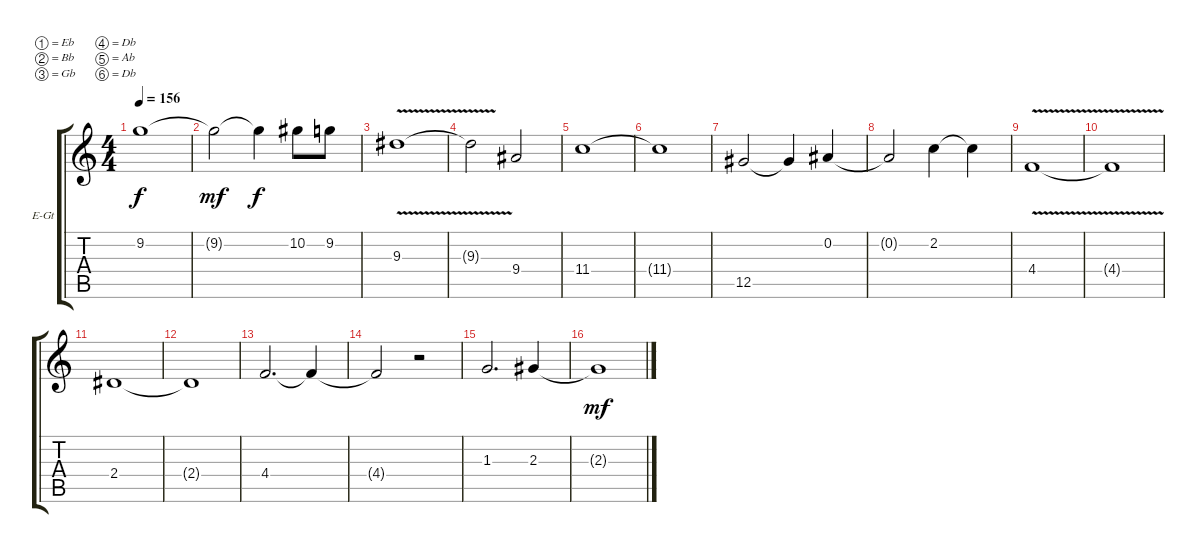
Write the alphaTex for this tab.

\defaultSystemsLayout 4
\bracketExtendMode groupsimilarinstruments
\firstSystemTrackNameOrientation horizontal
\otherSystemsTrackNameOrientation horizontal
\track ("Sample" "E-Gt") {instrument overdrivenguitar}
\staff {score tabs}
\tuning (Eb4 Bb3 Gb3 Db3 Ab2 Db2)
\ts (4 4)
\tempo 156
\clef g2
\scale
0.333333
\ks c
9.2.1{dy f} |
\scale
0.333333 9.2{t}.2{dy mf} 9.2{t}.4{dy f} 10.2.8 9.2.8 |
\scale
0.333333 9.3{v}.1 |
\scale
0.333333 9.3{v t}.2 9.4.2 |
\scale
0.333333 11.4.1 |
\scale
0.333333 11.4{t}.1 |
\scale
0.333333 12.5.2 12.5{t}.4 0.2.4 |
\scale
0.333333 0.2{t}.2 2.2.4 2.2{t}.4 |
\scale
0.333333 4.4{v}.1 |
\scale
0.333333 4.4{v t}.1 |
\scale
0.333333 2.4.1 |
\scale
0.333333 2.4{t}.1 |
\scale
0.333333 4.4.2{d} 4.4{t}.4 |
\scale
0.333333 4.4{t}.2 r.2 |
\scale
0.333333 1.3.2{d} 2.3.4 |
\scale
0.333333 2.3{t}.1{dy mf}
